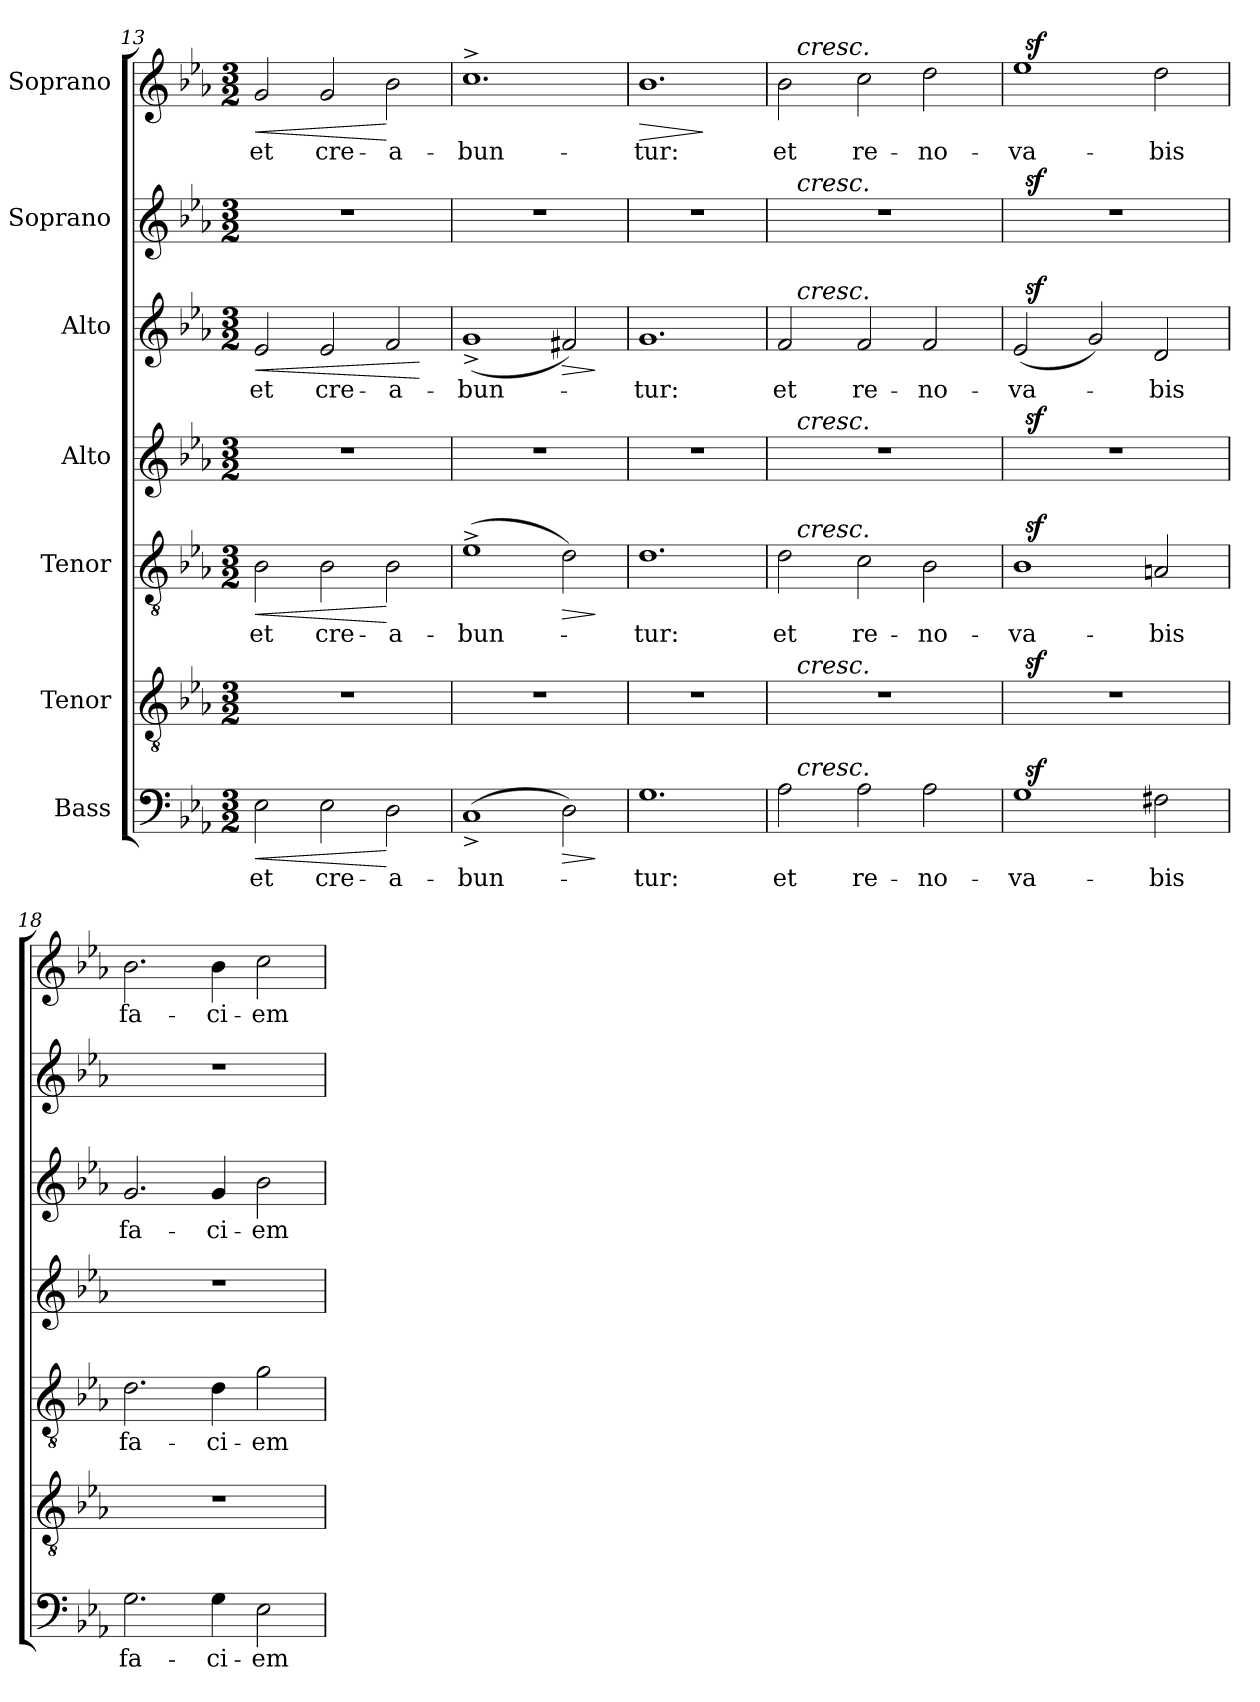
**kern	**text	**dynam	**kern	**dynam	**kern	**text	**dynam	**kern	**dynam	**kern	**text	**dynam	**kern	**dynam	**kern	**text	**dynam
*part7	*part7	*part7	*part6	*part6	*part5	*part5	*part5	*part4	*part4	*part3	*part3	*part3	*part2	*part2	*part1	*part1	*part1
*staff7	*staff7	*staff7	*staff6	*staff6	*staff5	*staff5	*staff5	*staff4	*staff4	*staff3	*staff3	*staff3	*staff2	*staff2	*staff1	*staff1	*staff1
*I"Bass	*	*	*I"Tenor	*	*I"Tenor	*	*	*I"Alto	*	*I"Alto	*	*	*I"Soprano	*	*I"Soprano	*	*
*clefF4	*	*	*clefGv2	*	*clefGv2	*	*	*clefG2	*	*clefG2	*	*	*clefG2	*	*clefG2	*	*
*k[b-e-a-]	*	*	*k[b-e-a-]	*	*k[b-e-a-]	*	*	*k[b-e-a-]	*	*k[b-e-a-]	*	*	*k[b-e-a-]	*	*k[b-e-a-]	*	*
*E-:	*	*	*E-:	*	*E-:	*	*	*E-:	*	*E-:	*	*	*E-:	*	*E-:	*	*
*M3/2	*	*	*M3/2	*	*M3/2	*	*	*M3/2	*	*M3/2	*	*	*M3/2	*	*M3/2	*	*
=13	=13	=13	=13	=13	=13	=13	=13	=13	=13	=13	=13	=13	=13	=13	=13	=13	=13
!	!LO:LY:b	!LO:HP:b	!	!	!	!LO:LY:b	!LO:HP:b	!	!	!	!LO:LY:b	!LO:HP:b	!	!	!	!LO:LY:b	!LO:HP:b
2E-\	et	<	1.r	.	2B-\	et	<	1.r	.	2e-/	et	<	1.r	.	2g/	et	<
!	!LO:LY:b	!	!	!	!	!LO:LY:b	!	!	!	!	!LO:LY:b	!	!	!	!	!LO:LY:b	!
2E-\	cre-	.	.	.	2B-\	cre-	.	.	.	2e-/	cre-	.	.	.	2g/	cre-	.
!	!LO:LY:b	!	!	!	!	!LO:LY:b	!	!	!	!	!LO:LY:b	!	!	!	!	!LO:LY:b	!
2D\	-a-	[	.	.	2B-\	-a-	[	.	.	2f/	-a-	.	.	.	2b-\	-a-	[
.	.	.	.	.	.	.	.	.	.	.	.	[	.	.	.	.	.
=14	=14	=14	=14	=14	=14	=14	=14	=14	=14	=14	=14	=14	=14	=14	=14	=14	=14
!	!LO:LY:b	!	!	!	!	!LO:LY:b	!	!	!	!	!LO:LY:b	!	!	!	!	!LO:LY:b	!
(>1C^<	-bun-	.	1.r	.	(>1e-^>	-bun-	.	1.r	.	(<1g^<	-bun-	.	1.r	.	1.cc^>	-bun-	.
!	!	!LO:HP:b	!	!	!	!	!LO:HP:b	!	!	!	!	!LO:HP:b	!	!	!	!	!
2D\)	.	>	.	.	2d\)	.	>	.	.	2f#X/)	.	>	.	.	.	.	.
.	.	]	.	.	.	.	]	.	.	.	.	]	.	.	.	.	.
=15	=15	=15	=15	=15	=15	=15	=15	=15	=15	=15	=15	=15	=15	=15	=15	=15	=15
!	!LO:LY:b	!	!	!	!	!LO:LY:b	!	!	!	!	!LO:LY:b	!	!	!	!	!LO:LY:b	!LO:HP:b
1.G	-tur:	.	1.r	.	1.d	-tur:	.	1.r	.	1.g	-tur:	.	1.r	.	1.b-	-tur:	>
.	.	.	.	.	.	.	.	.	.	.	.	.	.	.	.	.	]
=16	=16	=16	=16	=16	=16	=16	=16	=16	=16	=16	=16	=16	=16	=16	=16	=16	=16
!	!LO:LY:b	!	!	!	!	!LO:LY:b	!	!	!	!	!LO:LY:b	!	!	!	!	!LO:LY:b	!
*^	*	*	*^	*	*^	*	*	*^	*	*^	*	*	*^	*	*^	*	*
2A-\	16ryy	et	.	1.r	16ryy	.	2d\	16ryy	et	.	1.r	16ryy	.	2f/	16ryy	et	.	1.r	16ryy	.	2b-\	16ryy	et	.
!	!	!	!	!	!	!	!	!	!	!	!	!	!	!	!	!	!	!	!	!	!	!LO:TX:a:i:t=cresc.	!	!
!	!	!	!	!	!	!	!	!	!	!	!	!	!	!	!	!	!	!	!LO:TX:a:i:t=cresc.	!	!	!	!	!
!	!	!	!	!	!	!	!	!	!	!	!	!	!	!	!LO:TX:a:i:t=cresc.	!	!	!	!	!	!	!	!	!
!	!	!	!	!	!	!	!	!	!	!	!	!LO:TX:a:i:t=cresc.	!	!	!	!	!	!	!	!	!	!	!	!
!	!	!	!	!	!	!	!	!LO:TX:a:i:t=cresc.	!	!	!	!	!	!	!	!	!	!	!	!	!	!	!	!
!	!	!	!	!	!LO:TX:a:i:t=cresc.	!	!	!	!	!	!	!	!	!	!	!	!	!	!	!	!	!	!	!
!	!LO:TX:a:i:t=cresc.	!	!	!	!	!	!	!	!	!	!	!	!	!	!	!	!	!	!	!	!	!	!	!
.	1ryy	.	.	.	1ryy	.	.	1ryy	.	.	.	1ryy	.	.	1ryy	.	.	.	1ryy	.	.	1ryy	.	.
!	!	!LO:LY:b	!	!	!	!	!	!	!LO:LY:b	!	!	!	!	!	!	!LO:LY:b	!	!	!	!	!	!	!LO:LY:b	!
2A-\	.	re-	.	.	.	.	2c\	.	re-	.	.	.	.	2f/	.	re-	.	.	.	.	2cc\	.	re-	.
!	!	!LO:LY:b	!	!	!	!	!	!	!LO:LY:b	!	!	!	!	!	!	!LO:LY:b	!	!	!	!	!	!	!LO:LY:b	!
2A-\	.	-no-	.	.	.	.	2B-\	.	-no-	.	.	.	.	2f/	.	-no-	.	.	.	.	2dd\	.	-no-	.
.	4..ryy	.	.	.	4..ryy	.	.	4..ryy	.	.	.	4..ryy	.	.	4..ryy	.	.	.	4..ryy	.	.	4..ryy	.	.
=17	=17	=17	=17	=17	=17	=17	=17	=17	=17	=17	=17	=17	=17	=17	=17	=17	=17	=17	=17	=17	=17	=17	=17	=17
!	!	!LO:LY:b	!	!	!	!	!	!	!LO:LY:b	!	!	!	!	!	!	!LO:LY:b	!	!	!	!	!	!	!LO:LY:b	!
1G	32ryy	-va-	.	1.r	32ryy	.	1B-	32ryy	-va-	.	1.r	32ryy	.	(<2e-/	32ryy	-va-	.	1.r	32ryy	.	1ee-	32ryy	-va-	.
!	!	!	!LO:DY:a	!	!	!LO:DY:a	!	!	!	!LO:DY:a	!	!	!LO:DY:a	!	!	!	!LO:DY:a	!	!	!LO:DY:a	!	!	!	!LO:DY:a
.	1ryy	.	sf	.	1ryy	sf	.	1ryy	.	sf	.	1ryy	sf	.	1ryy	.	sf	.	1ryy	sf	.	1ryy	.	sf
.	.	.	.	.	.	.	.	.	.	.	.	.	.	2g/)	.	.	.	.	.	.	.	.	.	.
!	!	!LO:LY:b	!	!	!	!	!	!	!LO:LY:b	!	!	!	!	!	!	!LO:LY:b	!	!	!	!	!	!	!LO:LY:b	!
2F#X\	.	-bis	.	.	.	.	2An/	.	-bis	.	.	.	.	2d/	.	-bis	.	.	.	.	2dd\	.	-bis	.
.	4...ryy	.	.	.	4...ryy	.	.	4...ryy	.	.	.	4...ryy	.	.	4...ryy	.	.	.	4...ryy	.	.	4...ryy	.	.
=18	=18	=18	=18	=18	=18	=18	=18	=18	=18	=18	=18	=18	=18	=18	=18	=18	=18	=18	=18	=18	=18	=18	=18	=18
!	!	!LO:LY:b	!	!	!	!	!	!	!LO:LY:b	!	!	!	!	!	!	!LO:LY:b	!	!	!	!	!	!	!LO:LY:b	!
*v	*v	*	*	*	*	*	*v	*v	*	*	*v	*v	*	*v	*v	*	*	*v	*v	*	*v	*v	*	*
*	*	*	*v	*v	*	*	*	*	*	*	*	*	*	*	*	*	*	*
2.G\	fa-	.	1.r	.	2.d\	fa-	.	1.r	.	2.g/	fa-	.	1.r	.	2.b-\	fa-	.
!	!LO:LY:b	!	!	!	!	!LO:LY:b	!	!	!	!	!LO:LY:b	!	!	!	!	!LO:LY:b	!
4G\	-ci-	.	.	.	4d\	-ci-	.	.	.	4g/	-ci-	.	.	.	4b-\	-ci-	.
!	!LO:LY:b	!	!	!	!	!LO:LY:b	!	!	!	!	!LO:LY:b	!	!	!	!	!LO:LY:b	!
2E-\	-em	.	.	.	2g\	-em	.	.	.	2b-\	-em	.	.	.	2cc\	-em	.
=	=	=	=	=	=	=	=	=	=	=	=	=	=	=	=	=	=
*-	*-	*-	*-	*-	*-	*-	*-	*-	*-	*-	*-	*-	*-	*-	*-	*-	*-
